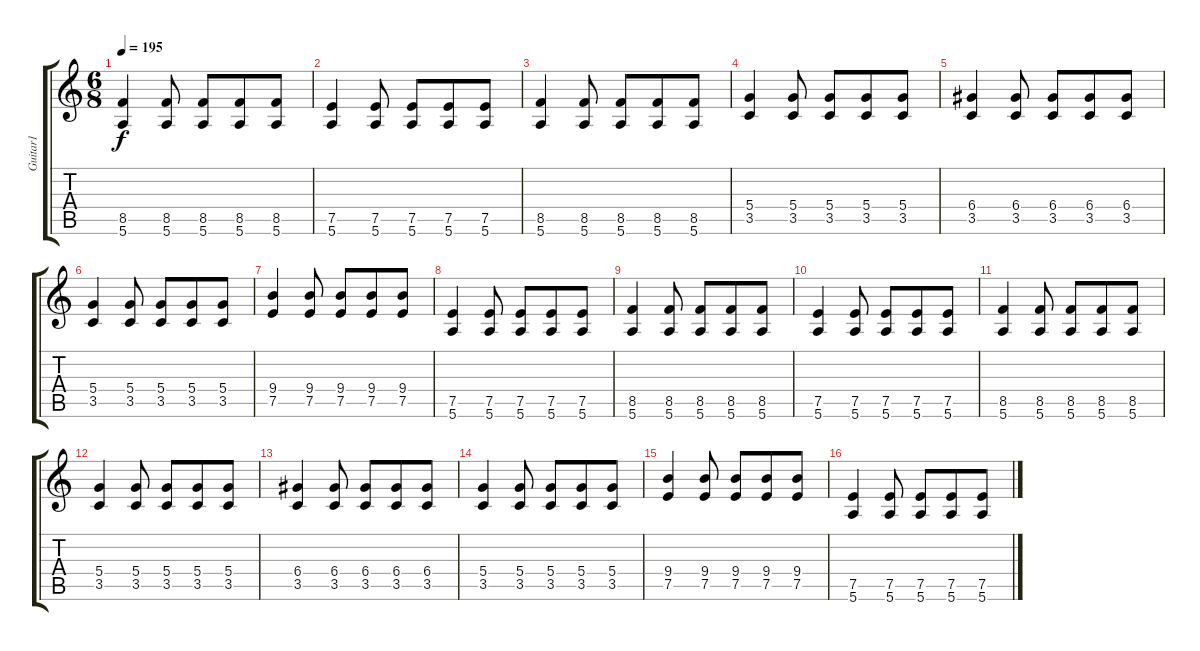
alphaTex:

\track ("Guitar1" "Guitar1") {instrument distortionguitar}
\staff {score tabs}
\tuning (E4 B3 G3 D3 A2 E2) {hide}
\ts (6 8)
\tempo 195
\clef g2
\ks c
(8.5 5.6).4{dy f} (8.5 5.6).8 (8.5 5.6).8 (8.5 5.6).8 (8.5 5.6).8 |
(7.5 5.6).4 (7.5 5.6).8 (7.5 5.6).8 (7.5 5.6).8 (7.5 5.6).8 |
(8.5 5.6).4 (8.5 5.6).8 (8.5 5.6).8 (8.5 5.6).8 (8.5 5.6).8 |
(5.4 3.5).4 (5.4 3.5).8 (5.4 3.5).8 (5.4 3.5).8 (5.4 3.5).8 |
(6.4 3.5).4 (6.4 3.5).8 (6.4 3.5).8 (6.4 3.5).8 (6.4 3.5).8 |
(5.4 3.5).4 (5.4 3.5).8 (5.4 3.5).8 (5.4 3.5).8 (5.4 3.5).8 |
(9.4 7.5).4 (9.4 7.5).8 (9.4 7.5).8 (9.4 7.5).8 (9.4 7.5).8 |
(7.5 5.6).4 (7.5 5.6).8 (7.5 5.6).8 (7.5 5.6).8 (7.5 5.6).8 |
(8.5 5.6).4 (8.5 5.6).8 (8.5 5.6).8 (8.5 5.6).8 (8.5 5.6).8 |
(7.5 5.6).4 (7.5 5.6).8 (7.5 5.6).8 (7.5 5.6).8 (7.5 5.6).8 |
(8.5 5.6).4 (8.5 5.6).8 (8.5 5.6).8 (8.5 5.6).8 (8.5 5.6).8 |
(5.4 3.5).4 (5.4 3.5).8 (5.4 3.5).8 (5.4 3.5).8 (5.4 3.5).8 |
(6.4 3.5).4 (6.4 3.5).8 (6.4 3.5).8 (6.4 3.5).8 (6.4 3.5).8 |
(5.4 3.5).4 (5.4 3.5).8 (5.4 3.5).8 (5.4 3.5).8 (5.4 3.5).8 |
(9.4 7.5).4 (9.4 7.5).8 (9.4 7.5).8 (9.4 7.5).8 (9.4 7.5).8 |
(7.5 5.6).4 (7.5 5.6).8 (7.5 5.6).8 (7.5 5.6).8 (7.5 5.6).8
